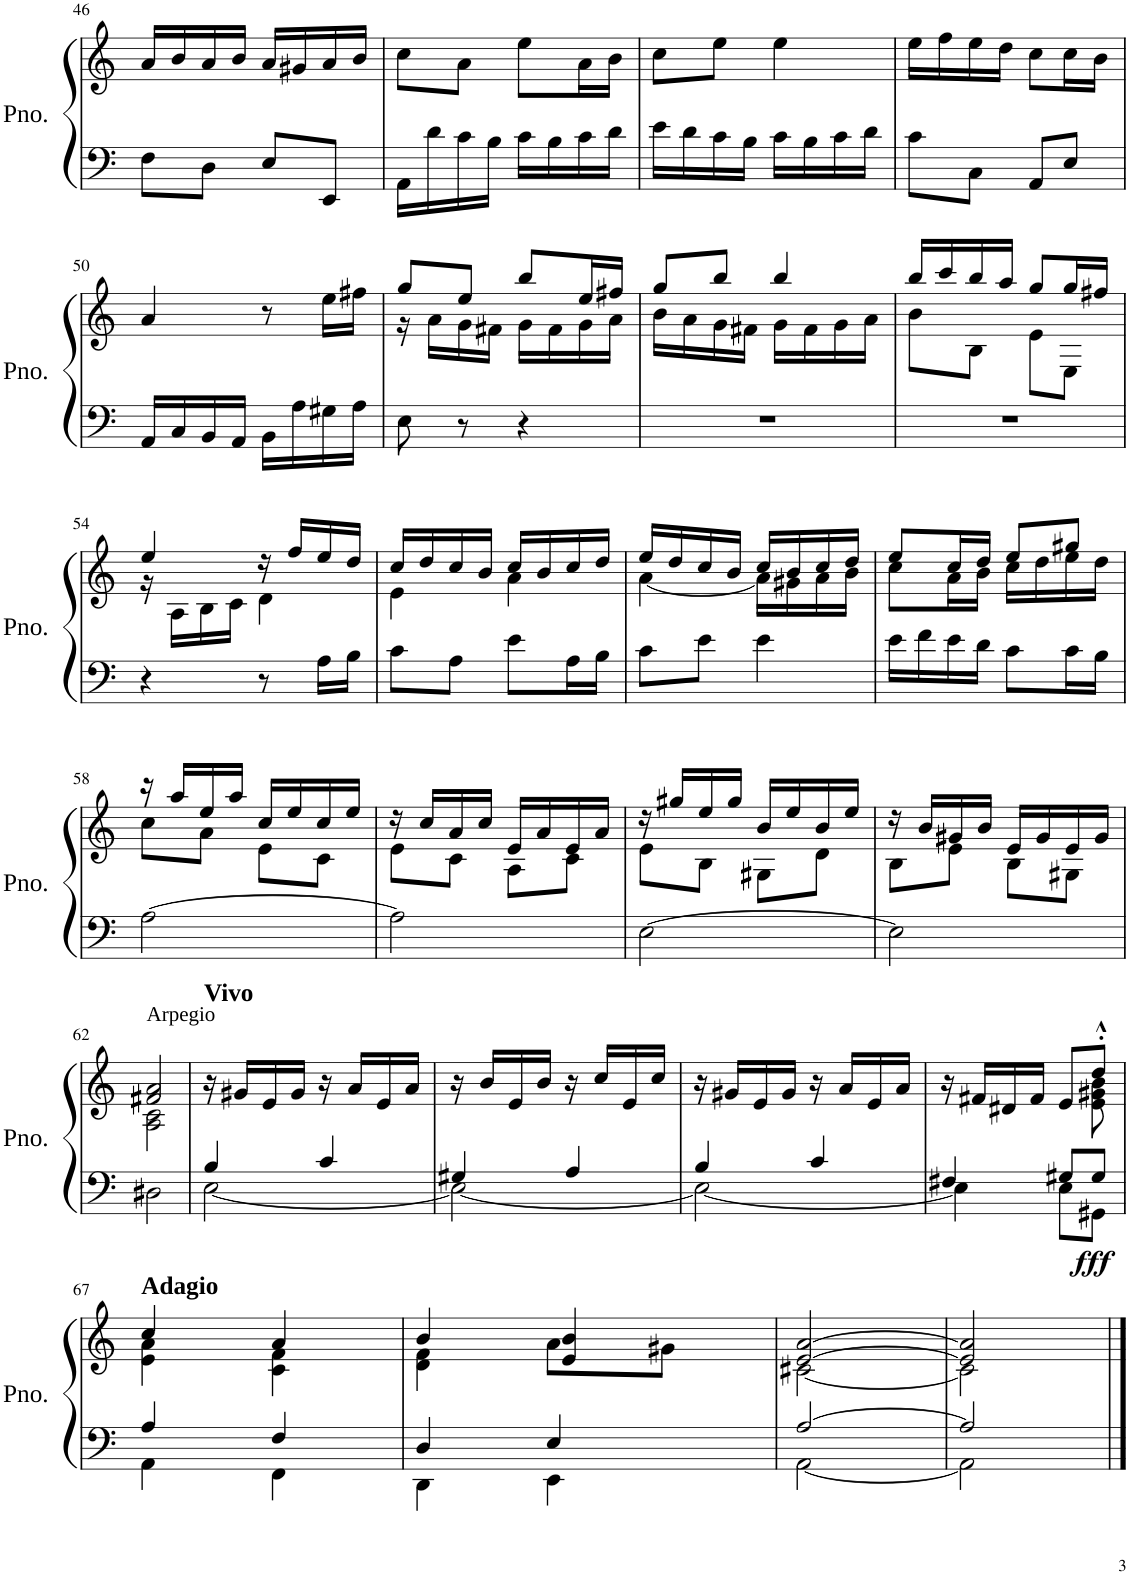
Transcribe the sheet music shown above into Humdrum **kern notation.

**kern	**kern	**dynam
*part1	*part1	*part1
*staff2	*staff1	*staff1/2
*I"Piano	*	*
*I'Pno.	*	*
!!LO:PB:g=z
*clefF4	*clefG2	*
*k[]	*k[]	*
*M2/4	*M2/4	*
=46	=46	=46
8F\L	16a/LL	.
.	16b/	.
8D\J	16a/	.
.	16b/JJ	.
8E/L	16a/LL	.
.	16g#X/	.
8EE/J	16a/	.
.	16b/JJ	.
=47	=47	=47
16AA\LL	8cc\L	.
16d\	.	.
16c\	8a\J	.
16B\JJ	.	.
16c\LL	8ee\L	.
16B\	.	.
16c\	16a\L	.
16d\JJ	16b\JJ	.
=48	=48	=48
16e\LL	8cc\L	.
16d\	.	.
16c\	8ee\J	.
16B\JJ	.	.
16c\LL	4ee\	.
16B\	.	.
16c\	.	.
16d\JJ	.	.
=49	=49	=49
8c\L	16ee\LL	.
.	16ff\	.
8C\J	16ee\	.
.	16dd\JJ	.
8AA/L	8cc\L	.
8E/J	16cc\L	.
.	16b\JJ	.
!!LO:LB:g=z
=50	=50	=50
16AA/LL	4a/	.
16C/	.	.
16BB/	.	.
16AA/JJ	.	.
16BB\LL	8r	.
16A\	.	.
16G#X\	16ee\LL	.
16A\JJ	16ff#X\JJ	.
=51	=51	=51
*	*^	*
8E\	8gg/L	16r	.
.	.	16a\LL	.
8r	8ee/J	16g\	.
.	.	16f#X\JJ	.
4r	8bb/L	16g\LL	.
.	.	16f#\	.
.	16ee/L	16g\	.
.	16ff#X/JJ	16a\JJ	.
=52	=52	=52	=52
2r	8gg/L	16b\LL	.
.	.	16a\	.
.	8bb/J	16g\	.
.	.	16f#X\JJ	.
.	4bb/	16g\LL	.
.	.	16f#\	.
.	.	16g\	.
.	.	16a\JJ	.
=53	=53	=53	=53
2r	16bb/LL	8b\L	.
.	16ccc/	.	.
.	16bb/	8B\J	.
.	16aa/JJ	.	.
.	8gg/L	8e\L	.
.	16gg/L	8E\J	.
.	16ff#X/JJ	.	.
!!LO:LB:g=z	!!
=54	=54	=54	=54
4r	4ee/	16r	.
.	.	16A\LL	.
.	.	16B\	.
.	.	16c\JJ	.
8r	16r	4d\	.
.	16ff/LL	.	.
16A\LL	16ee/	.	.
16B\JJ	16dd/JJ	.	.
=55	=55	=55	=55
8c\L	16cc/LL	4e\	.
.	16dd/	.	.
8A\J	16cc/	.	.
.	16b/JJ	.	.
8e\L	16cc/LL	4a\	.
.	16b/	.	.
16A\L	16cc/	.	.
16B\JJ	16dd/JJ	.	.
=56	=56	=56	=56
8c\L	16ee/LL	[4a\	.
.	16dd/	.	.
8e\J	16cc/	.	.
.	16b/JJ	.	.
4e\	16cc/LL	16a\LL]	.
.	16b/	16g#X\	.
.	16cc/	16a\	.
.	16dd/JJ	16b\JJ	.
=57	=57	=57	=57
16e\LL	8ee/L	8cc\L	.
16f\	.	.	.
16e\	16cc/L	16a\L	.
16d\JJ	16dd/JJ	16b\JJ	.
8c\L	8ee/L	16cc\LL	.
.	.	16dd\	.
16c\L	8gg#X/J	16ee\	.
16B\JJ	.	16dd\JJ	.
!!LO:LB:g=z	!!
=58	=58	=58	=58
[2A\	16r	8cc\L	.
.	16aa/LL	.	.
.	16ee/	8a\J	.
.	16aa/JJ	.	.
.	16cc/LL	8e\L	.
.	16ee/	.	.
.	16cc/	8c\J	.
.	16ee/JJ	.	.
=59	=59	=59	=59
2A\]	16r	8e\L	.
.	16cc/LL	.	.
.	16a/	8c\J	.
.	16cc/JJ	.	.
.	16e/LL	8A\L	.
.	16a/	.	.
.	16e/	8c\J	.
.	16a/JJ	.	.
=60	=60	=60	=60
[2E\	16r	8e\L	.
.	16gg#X/LL	.	.
.	16ee/	8B\J	.
.	16gg#/JJ	.	.
.	16b/LL	8G#X\L	.
.	16ee/	.	.
.	16b/	8d\J	.
.	16ee/JJ	.	.
=61	=61	=61	=61
2E\]	16r	8B\L	.
.	16b/LL	.	.
.	16g#X/	8e\J	.
.	16b/JJ	.	.
.	16e/LL	8B\L	.
.	16g#/	.	.
.	16e/	8G#X\J	.
.	16g#/JJ	.	.
!!LO:LB:g=z	!!
=62	=62	=62	=62
!	!LO:TX:a:t=Arpegio	!	!
2D#X\	2f#X/ 2a/	2A\ 2c\	.
=63	=63	=63	=63
*^	*	*	*
!	!	!LO:TX:a:B:t=Vivo	!	!
*	*	*v	*v	*
4B/	[2E\	16r	.
.	.	16g#X/LL	.
.	.	16e/	.
.	.	16g#/JJ	.
4c/	.	16r	.
.	.	16a/LL	.
.	.	16e/	.
.	.	16a/JJ	.
=64	=64	=64	=64
4G#X/	2E\_	16r	.
.	.	16b/LL	.
.	.	16e/	.
.	.	16b/JJ	.
4A/	.	16r	.
.	.	16cc/LL	.
.	.	16e/	.
.	.	16cc/JJ	.
=65	=65	=65	=65
4B/	2E\_	16r	.
.	.	16g#X/LL	.
.	.	16e/	.
.	.	16g#/JJ	.
4c/	.	16r	.
.	.	16a/LL	.
.	.	16e/	.
.	.	16a/JJ	.
=66	=66	=66	=66
*	*	*^	*
4F#X/	4E\]	16r	4.ryy	.
.	.	16f#X/LL	.	.
.	.	16d#X/	.	.
.	.	16f#/JJ	.	.
8G#X/L	8E\L	8e/L	.	.
!	!	!	!	!LO:DY:b=2
8G#/J	8GG#X\J	8dd'^^/J	8e\ 8g#X\ 8b\	fff
!!LO:LB:g=z	!!
=67	=67	=67	=67	=67
!	!	!LO:TX:a:B:t=Adagio	!	!
4A/	4AA\	4cc/	4e\ 4a\	.
4F/	4FF\	4a/	4c\ 4f\	.
=68	=68	=68	=68	=68
4D/	4DD\	4b/	4d\ 4f\	.
4E/	4EE\	4e/ 4b/	8a\L	.
.	.	.	8g#X\J	.
=69	=69	=69	=69	=69
[2A/	[2AA\	[2e/ [2a/	[2c#X\	.
=70	=70	=70	=70	=70
2A/]	2AA\]	2e/] 2a/]	2c#\]	.
*v	*v	*	*	*
*	*v	*v	*
==	==	==
*-	*-	*-
